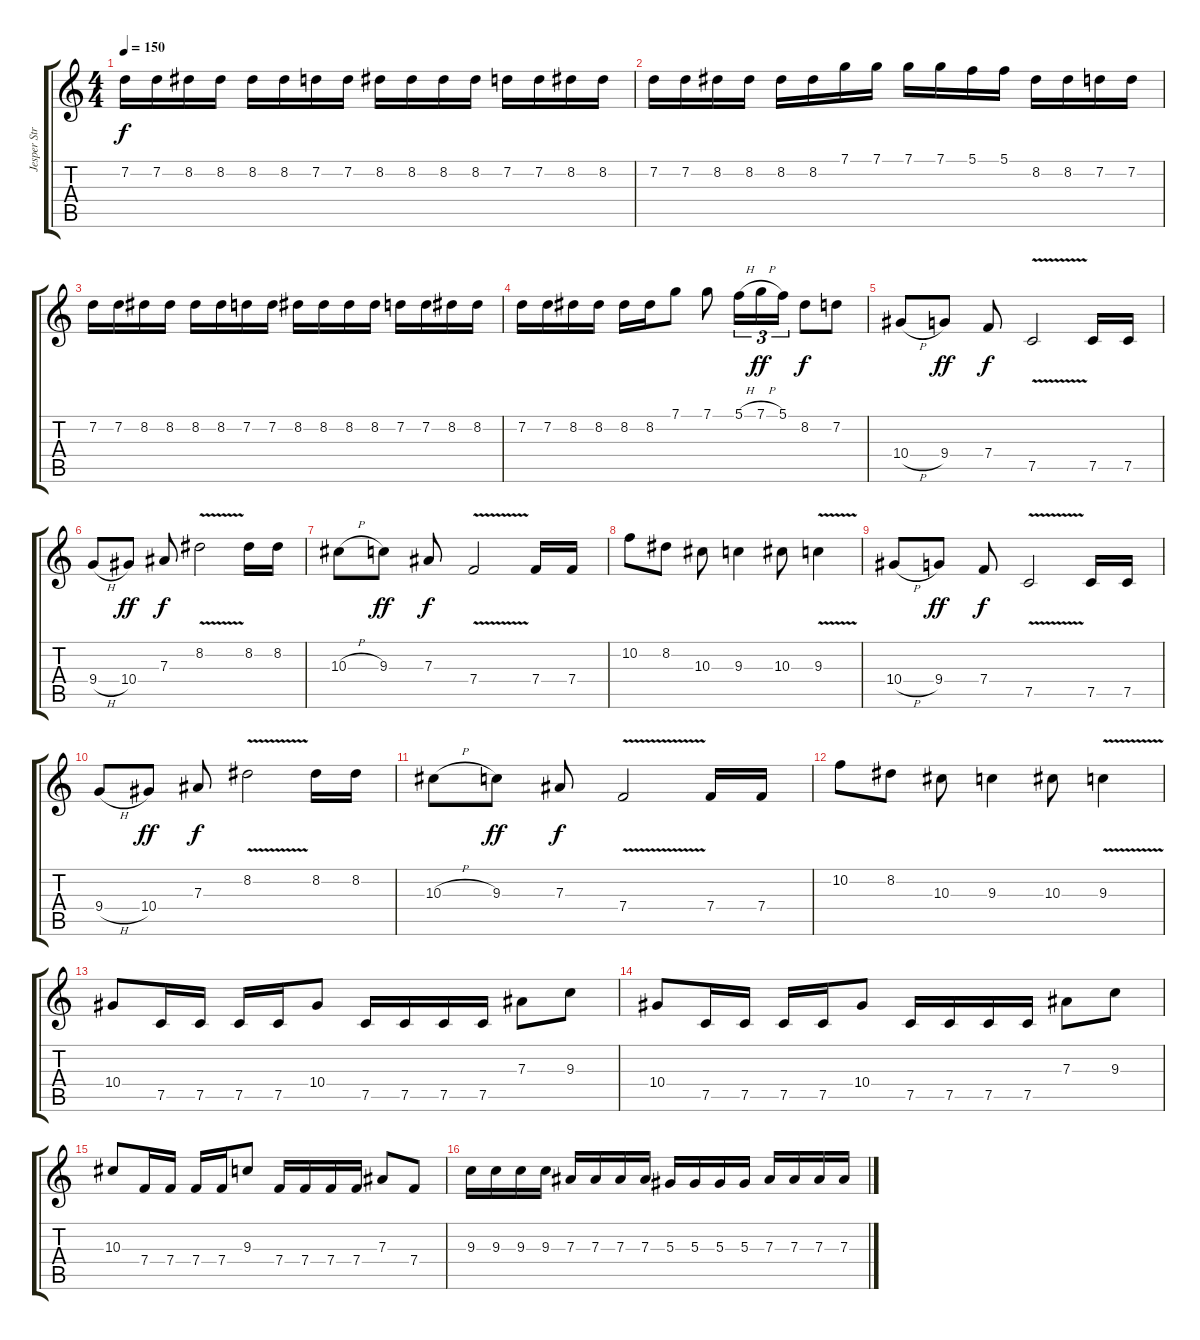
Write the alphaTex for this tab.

\track ("Jesper Stromblad" "Jesper Str") {instrument overdrivenguitar}
\staff {score tabs}
\tuning (C4 G3 Eb3 Bb2 F2 C2) {hide}
\ts (4 4)
\tempo 150
\clef g2
\ks c
7.2.16{dy f} 7.2.16 8.2.16 8.2.16 8.2.16 8.2.16 7.2.16 7.2.16 8.2.16 8.2.16 8.2.16 8.2.16 7.2.16 7.2.16 8.2.16 8.2.16 |
7.2.16 7.2.16 8.2.16 8.2.16 8.2.16 8.2.16 7.1.16 7.1.16 7.1.16 7.1.16 5.1.16 5.1.16 8.2.16 8.2.16 7.2.16 7.2.16 |
7.2.16 7.2.16 8.2.16 8.2.16 8.2.16 8.2.16 7.2.16 7.2.16 8.2.16 8.2.16 8.2.16 8.2.16 7.2.16 7.2.16 8.2.16 8.2.16 |
7.2.16 7.2.16 8.2.16 8.2.16 8.2.16 8.2.16 7.1.8 7.1.8 5.1{h}.16{tu (3 2)} 7.1{h}.16{tu (3 2) dy ff} 5.1.16{tu (3 2)} 8.2.8{dy f} 7.2.8 |
10.4{h}.8 9.4.8{dy ff} 7.4.8{dy f} 7.5{v}.2 7.5.16 7.5.16 |
9.4{h}.8 10.4.8{dy ff} 7.3.8{dy f} 8.2{v}.2 8.2.16 8.2.16 |
10.3{h}.8 9.3.8{dy ff} 7.3.8{dy f} 7.4{v}.2 7.4.16 7.4.16 |
10.2.8 8.2.8 10.3.8 9.3.4 10.3.8 9.3{v}.4 |
10.4{h}.8 9.4.8{dy ff} 7.4.8{dy f} 7.5{v}.2 7.5.16 7.5.16 |
9.4{h}.8 10.4.8{dy ff} 7.3.8{dy f} 8.2{v}.2 8.2.16 8.2.16 |
10.3{h}.8 9.3.8{dy ff} 7.3.8{dy f} 7.4{v}.2 7.4.16 7.4.16 |
10.2.8 8.2.8 10.3.8 9.3.4 10.3.8 9.3{v}.4 |
10.4.8 7.5.16 7.5.16 7.5.16 7.5.16 10.4.8 7.5.16 7.5.16 7.5.16 7.5.16 7.3.8 9.3.8 |
10.4.8 7.5.16 7.5.16 7.5.16 7.5.16 10.4.8 7.5.16 7.5.16 7.5.16 7.5.16 7.3.8 9.3.8 |
10.3.8 7.4.16 7.4.16 7.4.16 7.4.16 9.3.8 7.4.16 7.4.16 7.4.16 7.4.16 7.3.8 7.4.8 |
9.3.16 9.3.16 9.3.16 9.3.16 7.3.16 7.3.16 7.3.16 7.3.16 5.3.16 5.3.16 5.3.16 5.3.16 7.3.16 7.3.16 7.3.16 7.3.16
